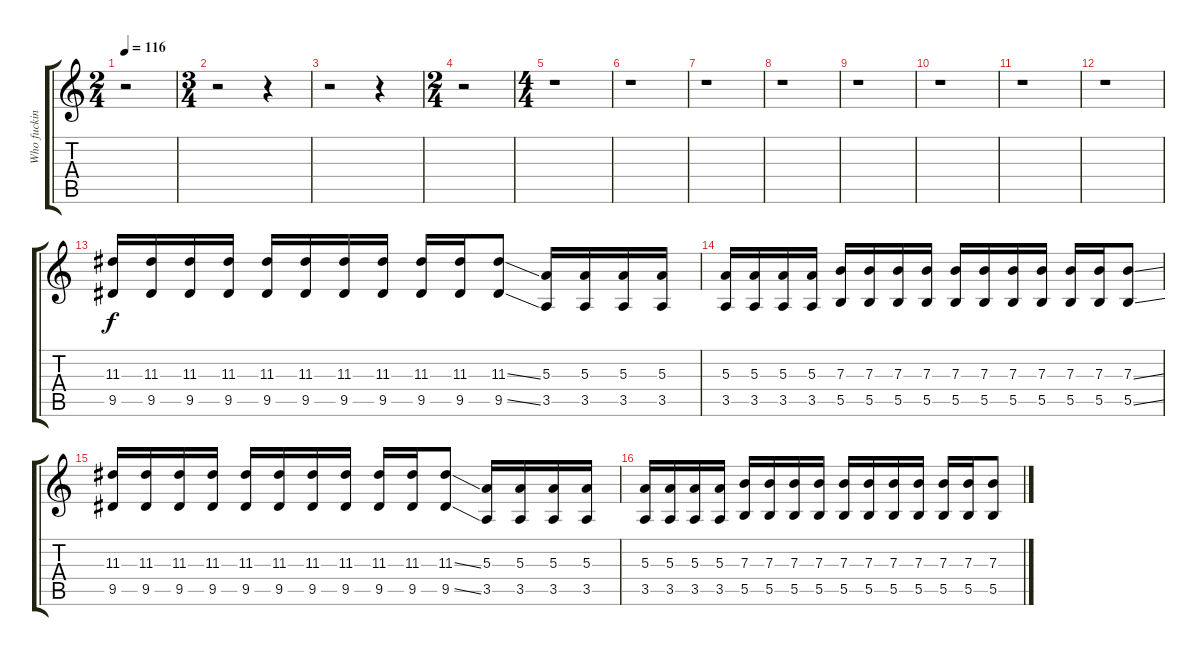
\track ("Who fucking knows - Fills" "Who fuckin") {instrument electricguitarclean}
\staff {score tabs}
\tuning (Db4 Ab3 E3 B2 Gb2 B1) {hide}
\ts (2 4)
\tempo 116
\clef g2
\ks c
r.2{dy mp} |
\ts (3 4)
r.2 r.4 |
r.2 r.4 |
\ts (2 4)
r.2 |
\ts (4 4)
r.1 |
r.1 |
r.1 |
r.1 |
r.1 |
r.1 |
r.1 |
r.1 |
(11.3 9.5).16{dy f instrument distortionguitar} (11.3 9.5).16 (11.3 9.5).16 (11.3 9.5).16 (11.3 9.5).16 (11.3 9.5).16 (11.3 9.5).16 (11.3 9.5).16 (11.3 9.5).16 (11.3 9.5).16 (11.3{ss} 9.5{ss}).8 (5.3 3.5).16 (5.3 3.5).16 (5.3 3.5).16 (5.3 3.5).16 |
(5.3 3.5).16 (5.3 3.5).16 (5.3 3.5).16 (5.3 3.5).16 (7.3 5.5).16 (7.3 5.5).16 (7.3 5.5).16 (7.3 5.5).16 (7.3 5.5).16 (7.3 5.5).16 (7.3 5.5).16 (7.3 5.5).16 (7.3 5.5).16 (7.3 5.5).16 (7.3{ss} 5.5{ss}).8 |
(11.3 9.5).16 (11.3 9.5).16 (11.3 9.5).16 (11.3 9.5).16 (11.3 9.5).16 (11.3 9.5).16 (11.3 9.5).16 (11.3 9.5).16 (11.3 9.5).16 (11.3 9.5).16 (11.3{ss} 9.5{ss}).8 (5.3 3.5).16 (5.3 3.5).16 (5.3 3.5).16 (5.3 3.5).16 |
(5.3 3.5).16 (5.3 3.5).16 (5.3 3.5).16 (5.3 3.5).16 (7.3 5.5).16 (7.3 5.5).16 (7.3 5.5).16 (7.3 5.5).16 (7.3 5.5).16 (7.3 5.5).16 (7.3 5.5).16 (7.3 5.5).16 (7.3 5.5).16 (7.3 5.5).16 (7.3{ss} 5.5{ss}).8
